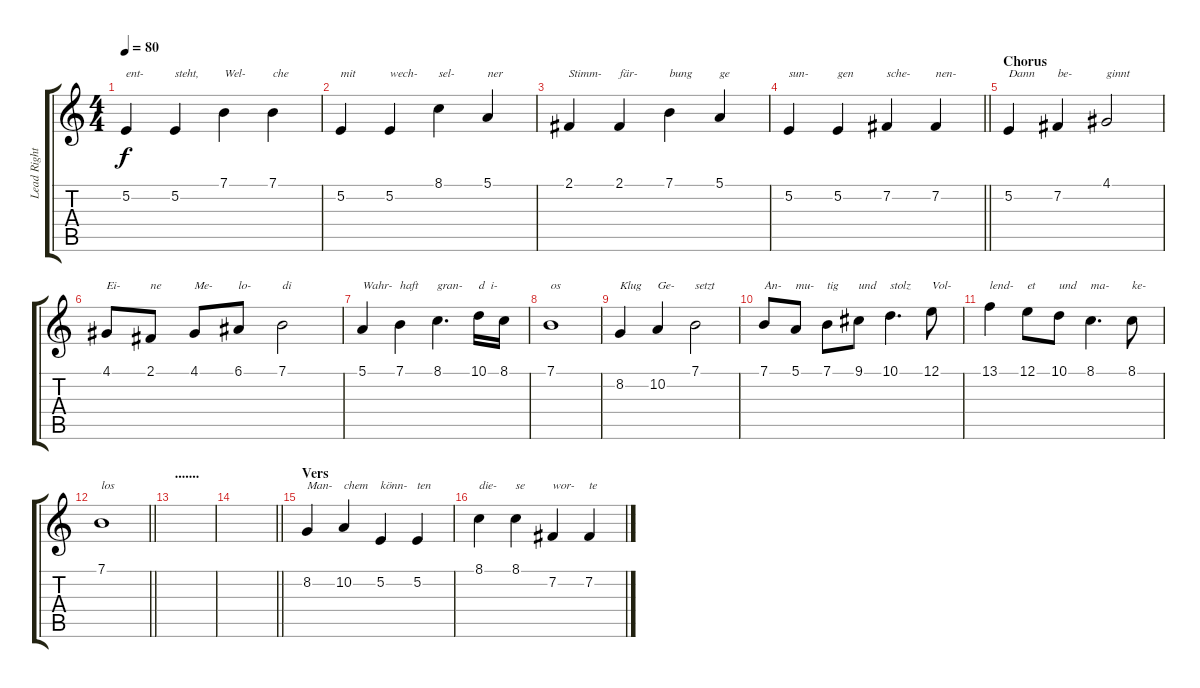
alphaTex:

\track ("Lead Right" "Lead Right") {instrument violin}
\staff {score tabs}
\tuning (E4 B3 G3 D3 A2 E2) {hide}
\ts (4 4)
\tempo 80
\clef g2
\ks c
5.2.4{txt "ent-" dy f} 5.2.4{txt "steht,"} 7.1.4{txt "Wel-"} 7.1.4{txt "che"} |
5.2.4{txt "mit"} 5.2.4{txt "wech-"} 8.1.4{txt "sel- "} 5.1.4{txt "ner"} |
2.1.4{txt "Stimm-"} 2.1.4{txt "fär-"} 7.1.4{txt "bung"} 5.1.4{txt "ge"} |
\barLineRight lightlight
5.2.4{txt "sun-"} 5.2.4{txt "gen"} 7.2.4{txt "sche-"} 7.2.4{txt "nen-"} |
\section ("" "Chorus")
5.2.4{txt "Dann"} 7.2.4{txt "be-"} 4.1.2{txt "ginnt"} |
4.1.8{txt "Ei-"} 2.1.8{txt "ne"} 4.1.8{txt "Me-"} 6.1.8{txt "lo-"} 7.1.2{txt "di"} |
5.1.4{txt "Wahr-"} 7.1.4{txt "haft"} 8.1.4{d txt "gran-"} 10.1.16{txt "d  i-"} 8.1.16 |
7.1.1{txt "os"} |
8.2.4{txt "Klug"} 10.2.4{txt "Ge-"} 7.1.2{txt "setzt"} |
7.1.8{txt "An-"} 5.1.8{txt "mu-"} 7.1.8{txt "tig"} 9.1.8{txt "und"} 10.1.4{d txt "stolz"} 12.1.8{txt "Vol-"} |
13.1.4{txt "lend-"} 12.1.8{txt "et"} 10.1.8{txt "und"} 8.1.4{d txt "ma-"} 8.1.8{txt "ke-"} |
\barLineRight lightlight
7.1.1{txt "los"} |
\section ("" ".......")
|
\barLineRight lightlight
|
\section ("" "Vers")
8.2.4{txt "Man-"} 10.2.4{txt "chem"} 5.2.4{txt "könn-"} 5.2.4{txt "ten"} |
8.1.4{txt "die-"} 8.1.4{txt "se"} 7.2.4{txt "wor-"} 7.2.4{txt "te"}
